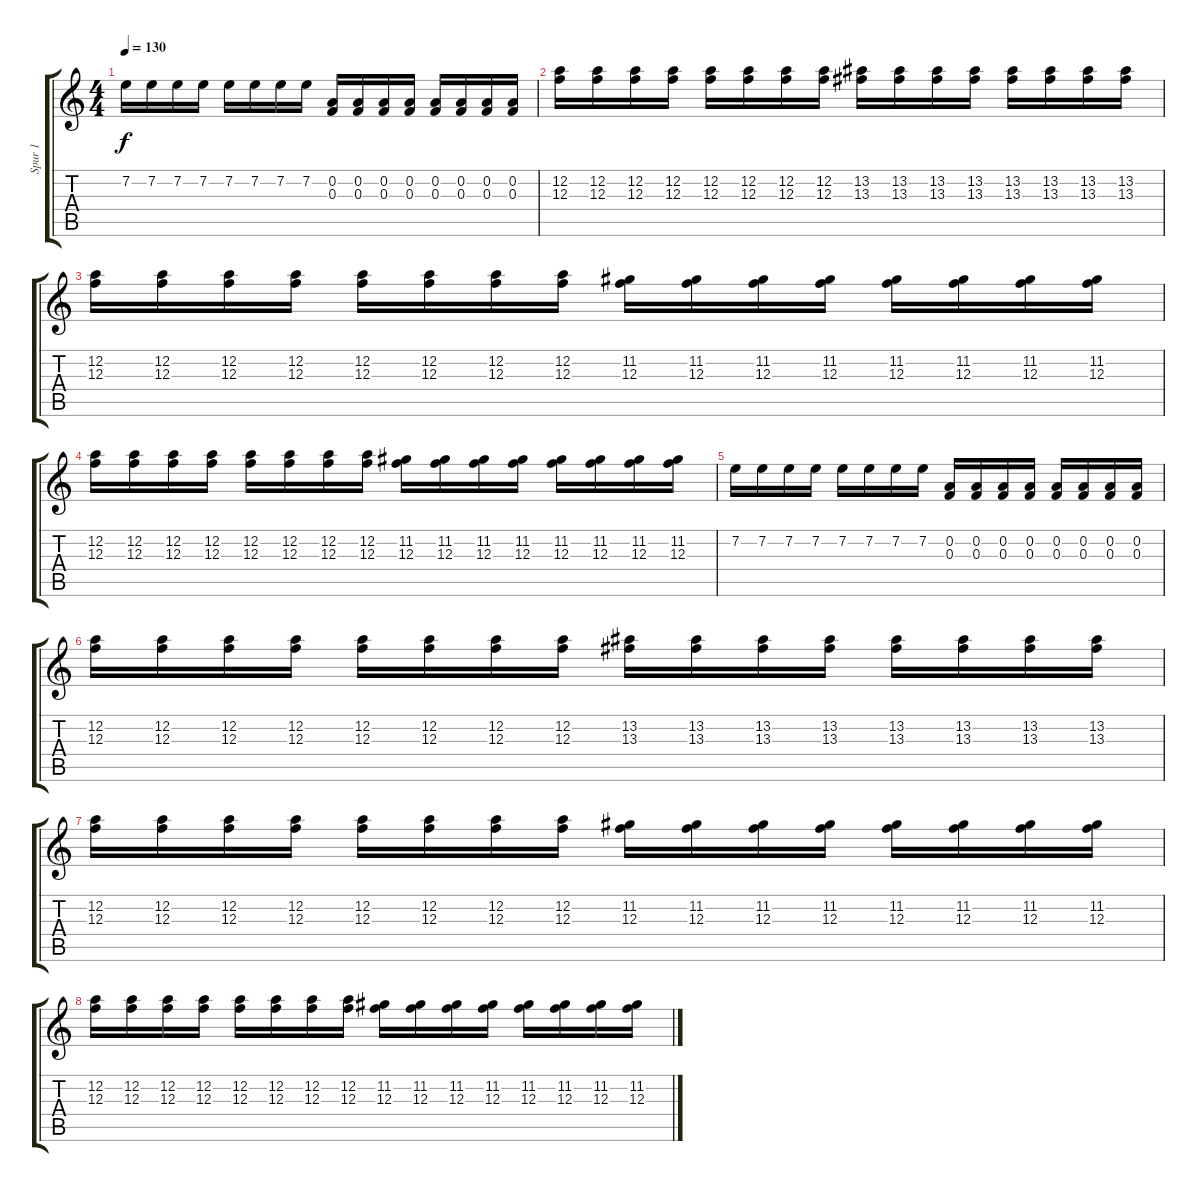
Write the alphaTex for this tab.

\track ("Spur 1" "Spur 1") {instrument overdrivenguitar}
\staff {score tabs}
\tuning (D4 A3 F3 C3 G2 D2) {hide}
\ts (4 4)
\tempo 130
\clef g2
\ks c
7.2.16{dy f} 7.2.16 7.2.16 7.2.16 7.2.16 7.2.16 7.2.16 7.2.16 (0.2 0.3).16 (0.2 0.3).16 (0.2 0.3).16 (0.2 0.3).16 (0.2 0.3).16 (0.2 0.3).16 (0.2 0.3).16 (0.2 0.3).16 |
(12.2 12.3).16 (12.2 12.3).16 (12.2 12.3).16 (12.2 12.3).16 (12.2 12.3).16 (12.2 12.3).16 (12.2 12.3).16 (12.2 12.3).16 (13.2 13.3).16 (13.2 13.3).16 (13.2 13.3).16 (13.2 13.3).16 (13.2 13.3).16 (13.2 13.3).16 (13.2 13.3).16 (13.2 13.3).16 |
(12.2 12.3).16 (12.2 12.3).16 (12.2 12.3).16 (12.2 12.3).16 (12.2 12.3).16 (12.2 12.3).16 (12.2 12.3).16 (12.2 12.3).16 (11.2 12.3).16 (11.2 12.3).16 (11.2 12.3).16 (11.2 12.3).16 (11.2 12.3).16 (11.2 12.3).16 (11.2 12.3).16 (11.2 12.3).16 |
(12.2 12.3).16 (12.2 12.3).16 (12.2 12.3).16 (12.2 12.3).16 (12.2 12.3).16 (12.2 12.3).16 (12.2 12.3).16 (12.2 12.3).16 (11.2 12.3).16 (11.2 12.3).16 (11.2 12.3).16 (11.2 12.3).16 (11.2 12.3).16 (11.2 12.3).16 (11.2 12.3).16 (11.2 12.3).16 |
7.2.16 7.2.16 7.2.16 7.2.16 7.2.16 7.2.16 7.2.16 7.2.16 (0.2 0.3).16 (0.2 0.3).16 (0.2 0.3).16 (0.2 0.3).16 (0.2 0.3).16 (0.2 0.3).16 (0.2 0.3).16 (0.2 0.3).16 |
(12.2 12.3).16 (12.2 12.3).16 (12.2 12.3).16 (12.2 12.3).16 (12.2 12.3).16 (12.2 12.3).16 (12.2 12.3).16 (12.2 12.3).16 (13.2 13.3).16 (13.2 13.3).16 (13.2 13.3).16 (13.2 13.3).16 (13.2 13.3).16 (13.2 13.3).16 (13.2 13.3).16 (13.2 13.3).16 |
(12.2 12.3).16 (12.2 12.3).16 (12.2 12.3).16 (12.2 12.3).16 (12.2 12.3).16 (12.2 12.3).16 (12.2 12.3).16 (12.2 12.3).16 (11.2 12.3).16 (11.2 12.3).16 (11.2 12.3).16 (11.2 12.3).16 (11.2 12.3).16 (11.2 12.3).16 (11.2 12.3).16 (11.2 12.3).16 |
(12.2 12.3).16 (12.2 12.3).16 (12.2 12.3).16 (12.2 12.3).16 (12.2 12.3).16 (12.2 12.3).16 (12.2 12.3).16 (12.2 12.3).16 (11.2 12.3).16 (11.2 12.3).16 (11.2 12.3).16 (11.2 12.3).16 (11.2 12.3).16 (11.2 12.3).16 (11.2 12.3).16 (11.2 12.3).16
